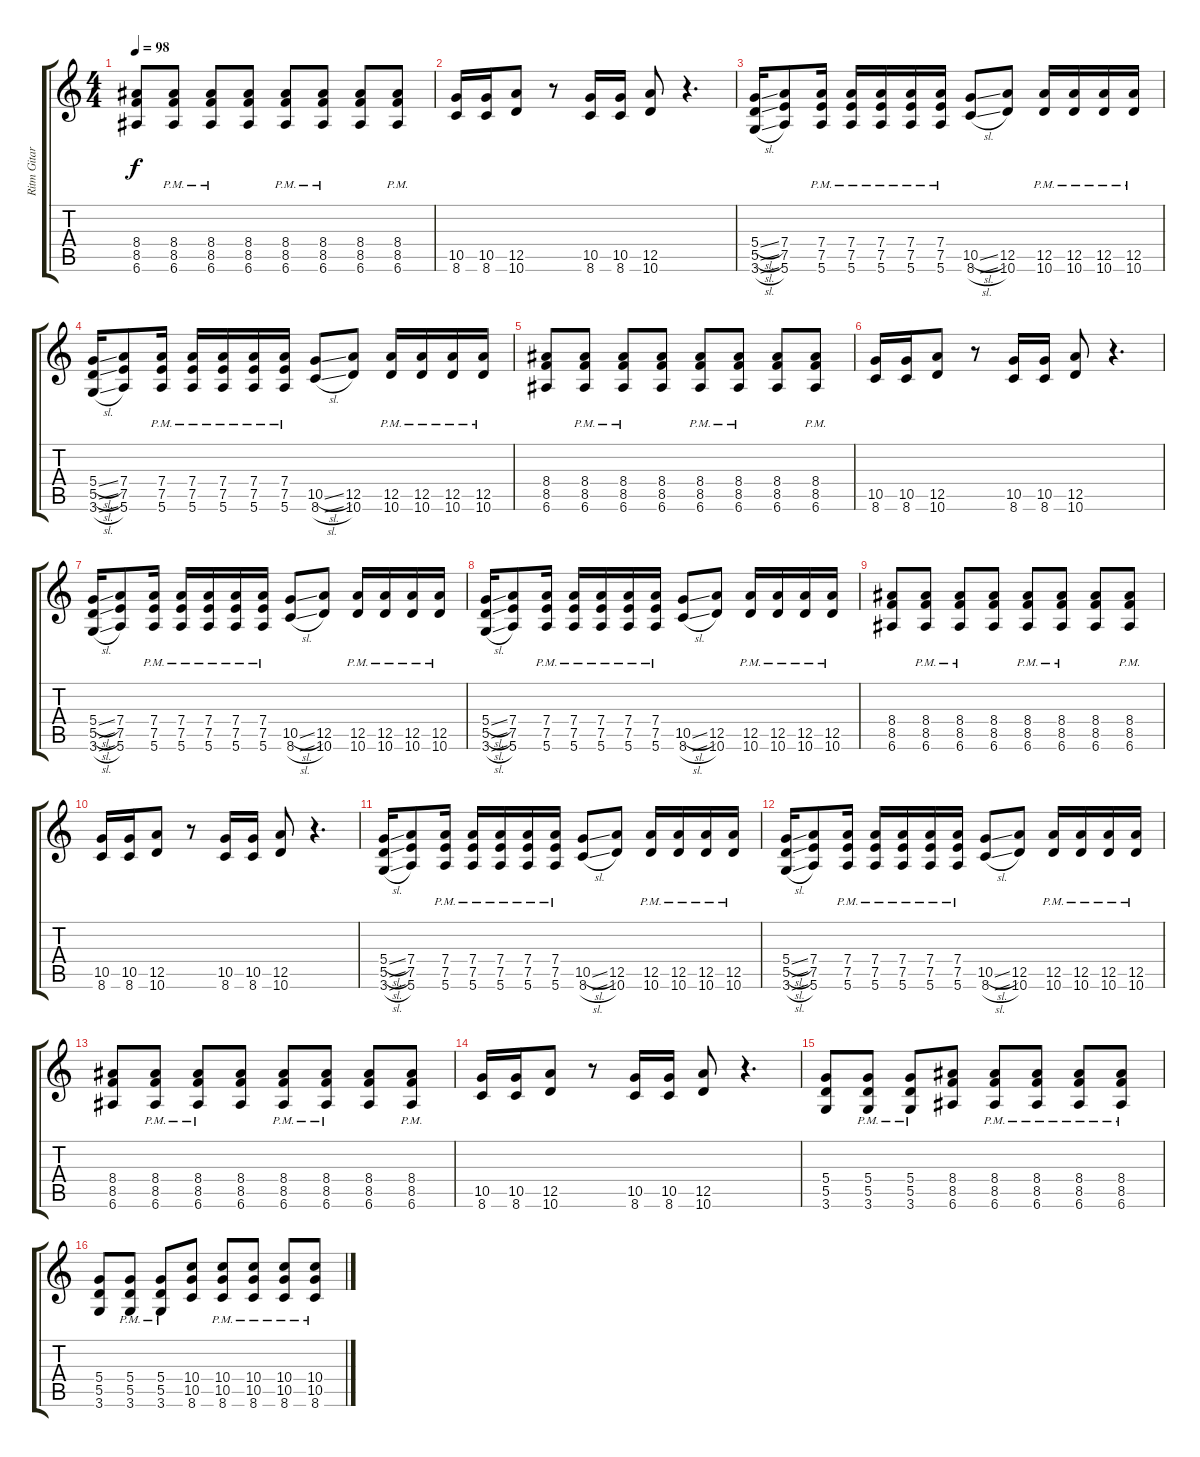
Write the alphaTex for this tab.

\track ("Ritm Gitar" "Ritm Gitar") {instrument distortionguitar}
\staff {score tabs}
\tuning (E4 B3 G3 D3 A2 E2) {hide}
\ts (4 4)
\tempo 98
\clef g2
\ks c
(8.4 8.5 6.6).8{dy f} (8.4{pm} 8.5{pm} 6.6{pm}).8 (8.4{pm} 8.5{pm} 6.6{pm}).8 (8.4 8.5 6.6).8 (8.4{pm} 8.5{pm} 6.6{pm}).8 (8.4{pm} 8.5{pm} 6.6{pm}).8 (8.4 8.5 6.6).8 (8.4{pm} 8.5{pm} 6.6{pm}).8 |
(10.5 8.6).16 (10.5 8.6).16 (12.5 10.6).8 r.8 (10.5 8.6).16 (10.5 8.6).16 (12.5 10.6).8 r.4{d} |
(5.4{sl} 5.5{sl} 3.6{sl}).16 (7.4 7.5 5.6).8 (7.4{pm} 7.5{pm} 5.6{pm}).16 (7.4{pm} 7.5{pm} 5.6{pm}).16 (7.4{pm} 7.5{pm} 5.6{pm}).16 (7.4{pm} 7.5{pm} 5.6{pm}).16 (7.4{pm} 7.5{pm} 5.6{pm}).16 (10.5{sl} 8.6{sl}).8 (12.5 10.6).8 (12.5{pm} 10.6{pm}).16 (12.5{pm} 10.6{pm}).16 (12.5{pm} 10.6{pm}).16 (12.5{pm} 10.6{pm}).16 |
(5.4{sl} 5.5{sl} 3.6{sl}).16 (7.4 7.5 5.6).8 (7.4{pm} 7.5{pm} 5.6{pm}).16 (7.4{pm} 7.5{pm} 5.6{pm}).16 (7.4{pm} 7.5{pm} 5.6{pm}).16 (7.4{pm} 7.5{pm} 5.6{pm}).16 (7.4{pm} 7.5{pm} 5.6{pm}).16 (10.5{sl} 8.6{sl}).8 (12.5 10.6).8 (12.5{pm} 10.6{pm}).16 (12.5{pm} 10.6{pm}).16 (12.5{pm} 10.6{pm}).16 (12.5{pm} 10.6{pm}).16 |
(8.4 8.5 6.6).8 (8.4{pm} 8.5{pm} 6.6{pm}).8 (8.4{pm} 8.5{pm} 6.6{pm}).8 (8.4 8.5 6.6).8 (8.4{pm} 8.5{pm} 6.6{pm}).8 (8.4{pm} 8.5{pm} 6.6{pm}).8 (8.4 8.5 6.6).8 (8.4{pm} 8.5{pm} 6.6{pm}).8 |
(10.5 8.6).16 (10.5 8.6).16 (12.5 10.6).8 r.8 (10.5 8.6).16 (10.5 8.6).16 (12.5 10.6).8 r.4{d} |
(5.4{sl} 5.5{sl} 3.6{sl}).16 (7.4 7.5 5.6).8 (7.4{pm} 7.5{pm} 5.6{pm}).16 (7.4{pm} 7.5{pm} 5.6{pm}).16 (7.4{pm} 7.5{pm} 5.6{pm}).16 (7.4{pm} 7.5{pm} 5.6{pm}).16 (7.4{pm} 7.5{pm} 5.6{pm}).16 (10.5{sl} 8.6{sl}).8 (12.5 10.6).8 (12.5{pm} 10.6{pm}).16 (12.5{pm} 10.6{pm}).16 (12.5{pm} 10.6{pm}).16 (12.5{pm} 10.6{pm}).16 |
(5.4{sl} 5.5{sl} 3.6{sl}).16 (7.4 7.5 5.6).8 (7.4{pm} 7.5{pm} 5.6{pm}).16 (7.4{pm} 7.5{pm} 5.6{pm}).16 (7.4{pm} 7.5{pm} 5.6{pm}).16 (7.4{pm} 7.5{pm} 5.6{pm}).16 (7.4{pm} 7.5{pm} 5.6{pm}).16 (10.5{sl} 8.6{sl}).8 (12.5 10.6).8 (12.5{pm} 10.6{pm}).16 (12.5{pm} 10.6{pm}).16 (12.5{pm} 10.6{pm}).16 (12.5{pm} 10.6{pm}).16 |
(8.4 8.5 6.6).8 (8.4{pm} 8.5{pm} 6.6{pm}).8 (8.4{pm} 8.5{pm} 6.6{pm}).8 (8.4 8.5 6.6).8 (8.4{pm} 8.5{pm} 6.6{pm}).8 (8.4{pm} 8.5{pm} 6.6{pm}).8 (8.4 8.5 6.6).8 (8.4{pm} 8.5{pm} 6.6{pm}).8 |
(10.5 8.6).16 (10.5 8.6).16 (12.5 10.6).8 r.8 (10.5 8.6).16 (10.5 8.6).16 (12.5 10.6).8 r.4{d} |
(5.4{sl} 5.5{sl} 3.6{sl}).16 (7.4 7.5 5.6).8 (7.4{pm} 7.5{pm} 5.6{pm}).16 (7.4{pm} 7.5{pm} 5.6{pm}).16 (7.4{pm} 7.5{pm} 5.6{pm}).16 (7.4{pm} 7.5{pm} 5.6{pm}).16 (7.4{pm} 7.5{pm} 5.6{pm}).16 (10.5{sl} 8.6{sl}).8 (12.5 10.6).8 (12.5{pm} 10.6{pm}).16 (12.5{pm} 10.6{pm}).16 (12.5{pm} 10.6{pm}).16 (12.5{pm} 10.6{pm}).16 |
(5.4{sl} 5.5{sl} 3.6{sl}).16 (7.4 7.5 5.6).8 (7.4{pm} 7.5{pm} 5.6{pm}).16 (7.4{pm} 7.5{pm} 5.6{pm}).16 (7.4{pm} 7.5{pm} 5.6{pm}).16 (7.4{pm} 7.5{pm} 5.6{pm}).16 (7.4{pm} 7.5{pm} 5.6{pm}).16 (10.5{sl} 8.6{sl}).8 (12.5 10.6).8 (12.5{pm} 10.6{pm}).16 (12.5{pm} 10.6{pm}).16 (12.5{pm} 10.6{pm}).16 (12.5{pm} 10.6{pm}).16 |
(8.4 8.5 6.6).8 (8.4{pm} 8.5{pm} 6.6{pm}).8 (8.4{pm} 8.5{pm} 6.6{pm}).8 (8.4 8.5 6.6).8 (8.4{pm} 8.5{pm} 6.6{pm}).8 (8.4{pm} 8.5{pm} 6.6{pm}).8 (8.4 8.5 6.6).8 (8.4{pm} 8.5{pm} 6.6{pm}).8 |
(10.5 8.6).16 (10.5 8.6).16 (12.5 10.6).8 r.8 (10.5 8.6).16 (10.5 8.6).16 (12.5 10.6).8 r.4{d} |
(5.4 5.5 3.6).8 (5.4{pm} 5.5{pm} 3.6{pm}).8 (5.4{pm} 5.5{pm} 3.6{pm}).8 (8.4 8.5 6.6).8 (8.4{pm} 8.5{pm} 6.6{pm}).8 (8.4{pm} 8.5{pm} 6.6{pm}).8 (8.4{pm} 8.5{pm} 6.6{pm}).8 (8.4{pm} 8.5{pm} 6.6{pm}).8 |
(5.4 5.5 3.6).8 (5.4{pm} 5.5{pm} 3.6{pm}).8 (5.4{pm} 5.5{pm} 3.6{pm}).8 (10.4 10.5 8.6).8 (10.4{pm} 10.5{pm} 8.6{pm}).8 (10.4{pm} 10.5{pm} 8.6{pm}).8 (10.4{pm} 10.5{pm} 8.6{pm}).8 (10.4{pm} 10.5{pm} 8.6{pm}).8
